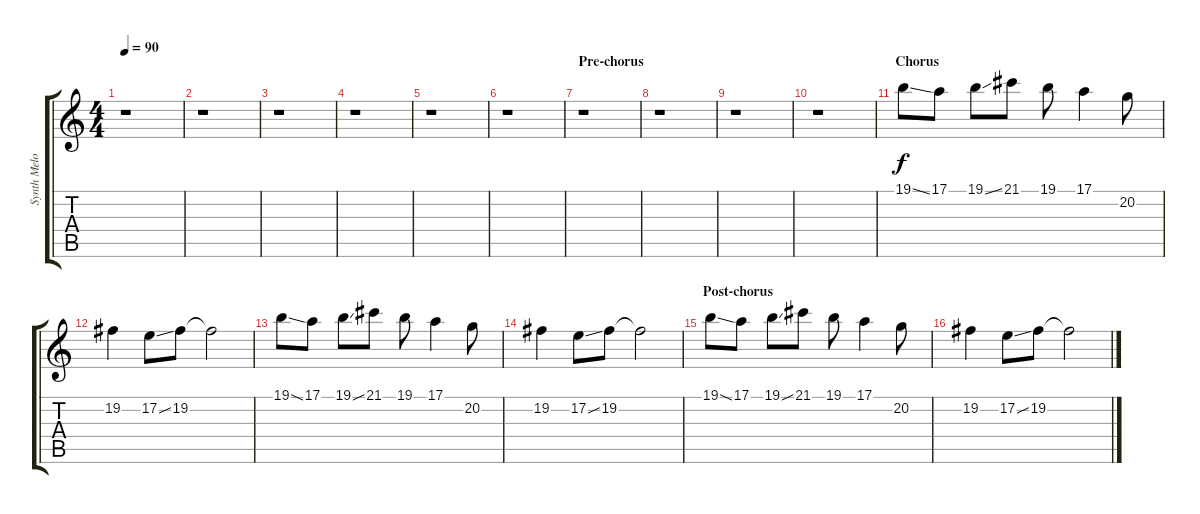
\track ("Synth Melody" "Synth Melo") {instrument lead2sawtooth}
\staff {score tabs}
\tuning (E4 B3 G3 D3 A2 E2) {hide}
\ts (4 4)
\tempo 90
\clef g2
\ks c
r.1{dy f} |
r.1 |
r.1 |
r.1 |
r.1 |
r.1 |
\section ("" "Pre-chorus")
r.1 |
r.1 |
r.1 |
r.1 |
\section ("" "Chorus")
19.1{ss}.8 17.1.8 19.1{ss}.8 21.1.8 19.1.8 17.1.4 20.2.8 |
19.2.4 17.2{ss}.8 19.2.8 19.2{t}.2 |
19.1{ss}.8 17.1.8 19.1{ss}.8 21.1.8 19.1.8 17.1.4 20.2.8 |
19.2.4 17.2{ss}.8 19.2.8 19.2{t}.2 |
\section ("" "Post-chorus")
19.1{ss}.8 17.1.8 19.1{ss}.8 21.1.8 19.1.8 17.1.4 20.2.8 |
19.2.4 17.2{ss}.8 19.2.8 19.2{t}.2
